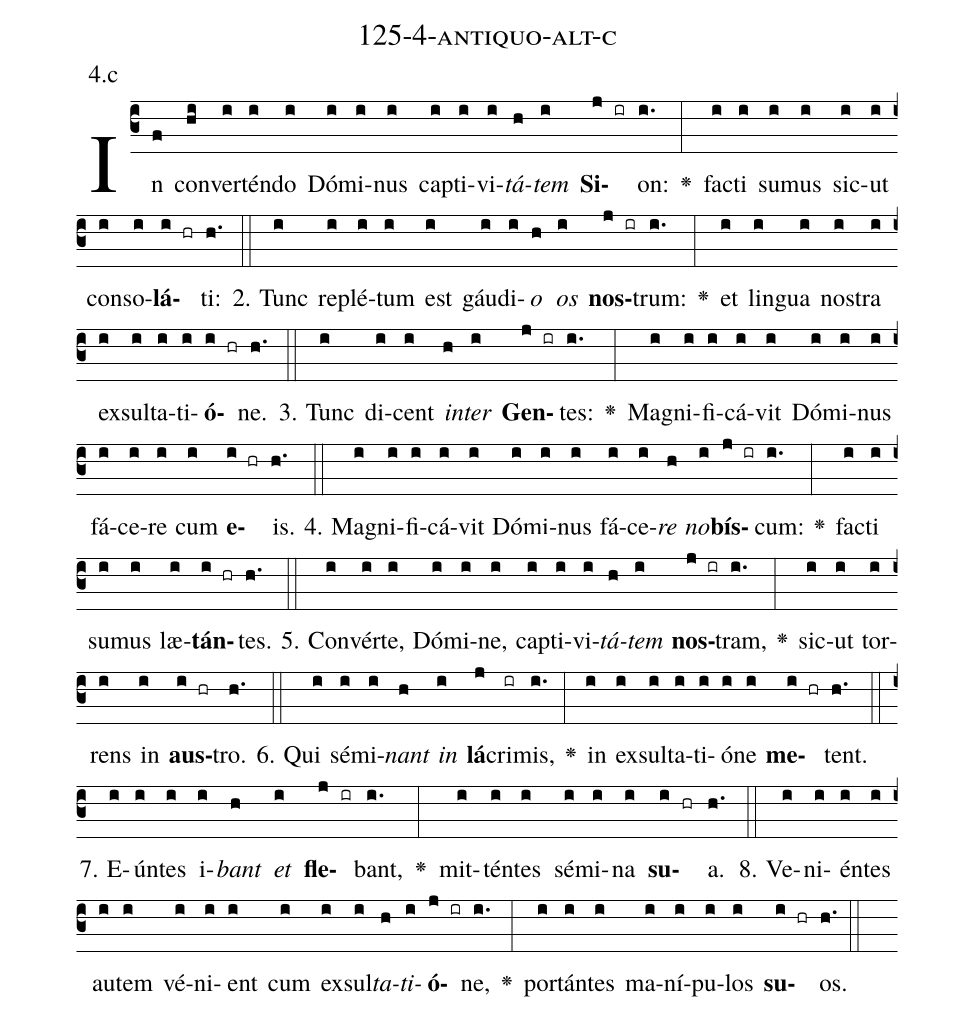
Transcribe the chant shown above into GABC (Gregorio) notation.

name: 125-4-antiquo-alt-c;
annotation: 4.c;
%%
(c3)In(f) con(hi)ver(i)tén(i)do(i) Dó(i)mi(i)nus(i) cap(i)ti(i)vi(i)<i>tá</i>(h)<i>tem</i>(i) <b>Si</b>(j ir)on:(i.) <v>\greheightstar</v>(:) fac(i)ti(i) su(i)mus(i) sic(i)ut(i) con(i)so(i)<b>lá</b>(i hr)ti:(h.) (::)
2. Tunc(i) re(i)plé(i)tum(i) est(i) gáu(i)di(i)<i>o</i>(h) <i>os</i>(i) <b>nos</b>(j ir)trum:(i.) <v>\greheightstar</v>(:) et(i) lin(i)gua(i) nos(i)tra(i) ex(i)sul(i)ta(i)ti(i)<b>ó</b>(i hr)ne.(h.) (::)
3. Tunc(i) di(i)cent(i) <i>in</i>(h)<i>ter</i>(i) <b>Gen</b>(j ir)tes:(i.) <v>\greheightstar</v>(:) Ma(i)gni(i)fi(i)cá(i)vit(i) Dó(i)mi(i)nus(i) fá(i)ce(i)re(i) cum(i) <b>e</b>(i hr)is.(h.) (::)
4. Ma(i)gni(i)fi(i)cá(i)vit(i) Dó(i)mi(i)nus(i) fá(i)ce(i)<i>re</i>(h) <i>no</i>(i)<b>bís</b>(j ir)cum:(i.) <v>\greheightstar</v>(:) fac(i)ti(i) su(i)mus(i) læ(i)<b>tán</b>(i hr)tes.(h.) (::)
5. Con(i)vér(i)te,(i) Dó(i)mi(i)ne,(i) cap(i)ti(i)vi(i)<i>tá</i>(h)<i>tem</i>(i) <b>nos</b>(j ir)tram,(i.) <v>\greheightstar</v>(:) sic(i)ut(i) tor(i)rens(i) in(i) <b>aus</b>(i hr)tro.(h.) (::)
6. Qui(i) sé(i)mi(i)<i>nant</i>(h) <i>in</i>(i) <b>lá</b>(j)cri(ir)mis,(i.) <v>\greheightstar</v>(:) in(i) ex(i)sul(i)ta(i)ti(i)ó(i)ne(i) <b>me</b>(i hr)tent.(h.) (::)
7. E(i)ún(i)tes(i) i(i)<i>bant</i>(h) <i>et</i>(i) <b>fle</b>(j ir)bant,(i.) <v>\greheightstar</v>(:) mit(i)tén(i)tes(i) sé(i)mi(i)na(i) <b>su</b>(i hr)a.(h.) (::)
8. Ve(i)ni(i)én(i)tes(i) au(i)tem(i) vé(i)ni(i)ent(i) cum(i) ex(i)sul(i)<i>ta</i>(h)<i>ti</i>(i)<b>ó</b>(j ir)ne,(i.) <v>\greheightstar</v>(:) por(i)tán(i)tes(i) ma(i)ní(i)pu(i)los(i) <b>su</b>(i hr)os.(h.) (::)
